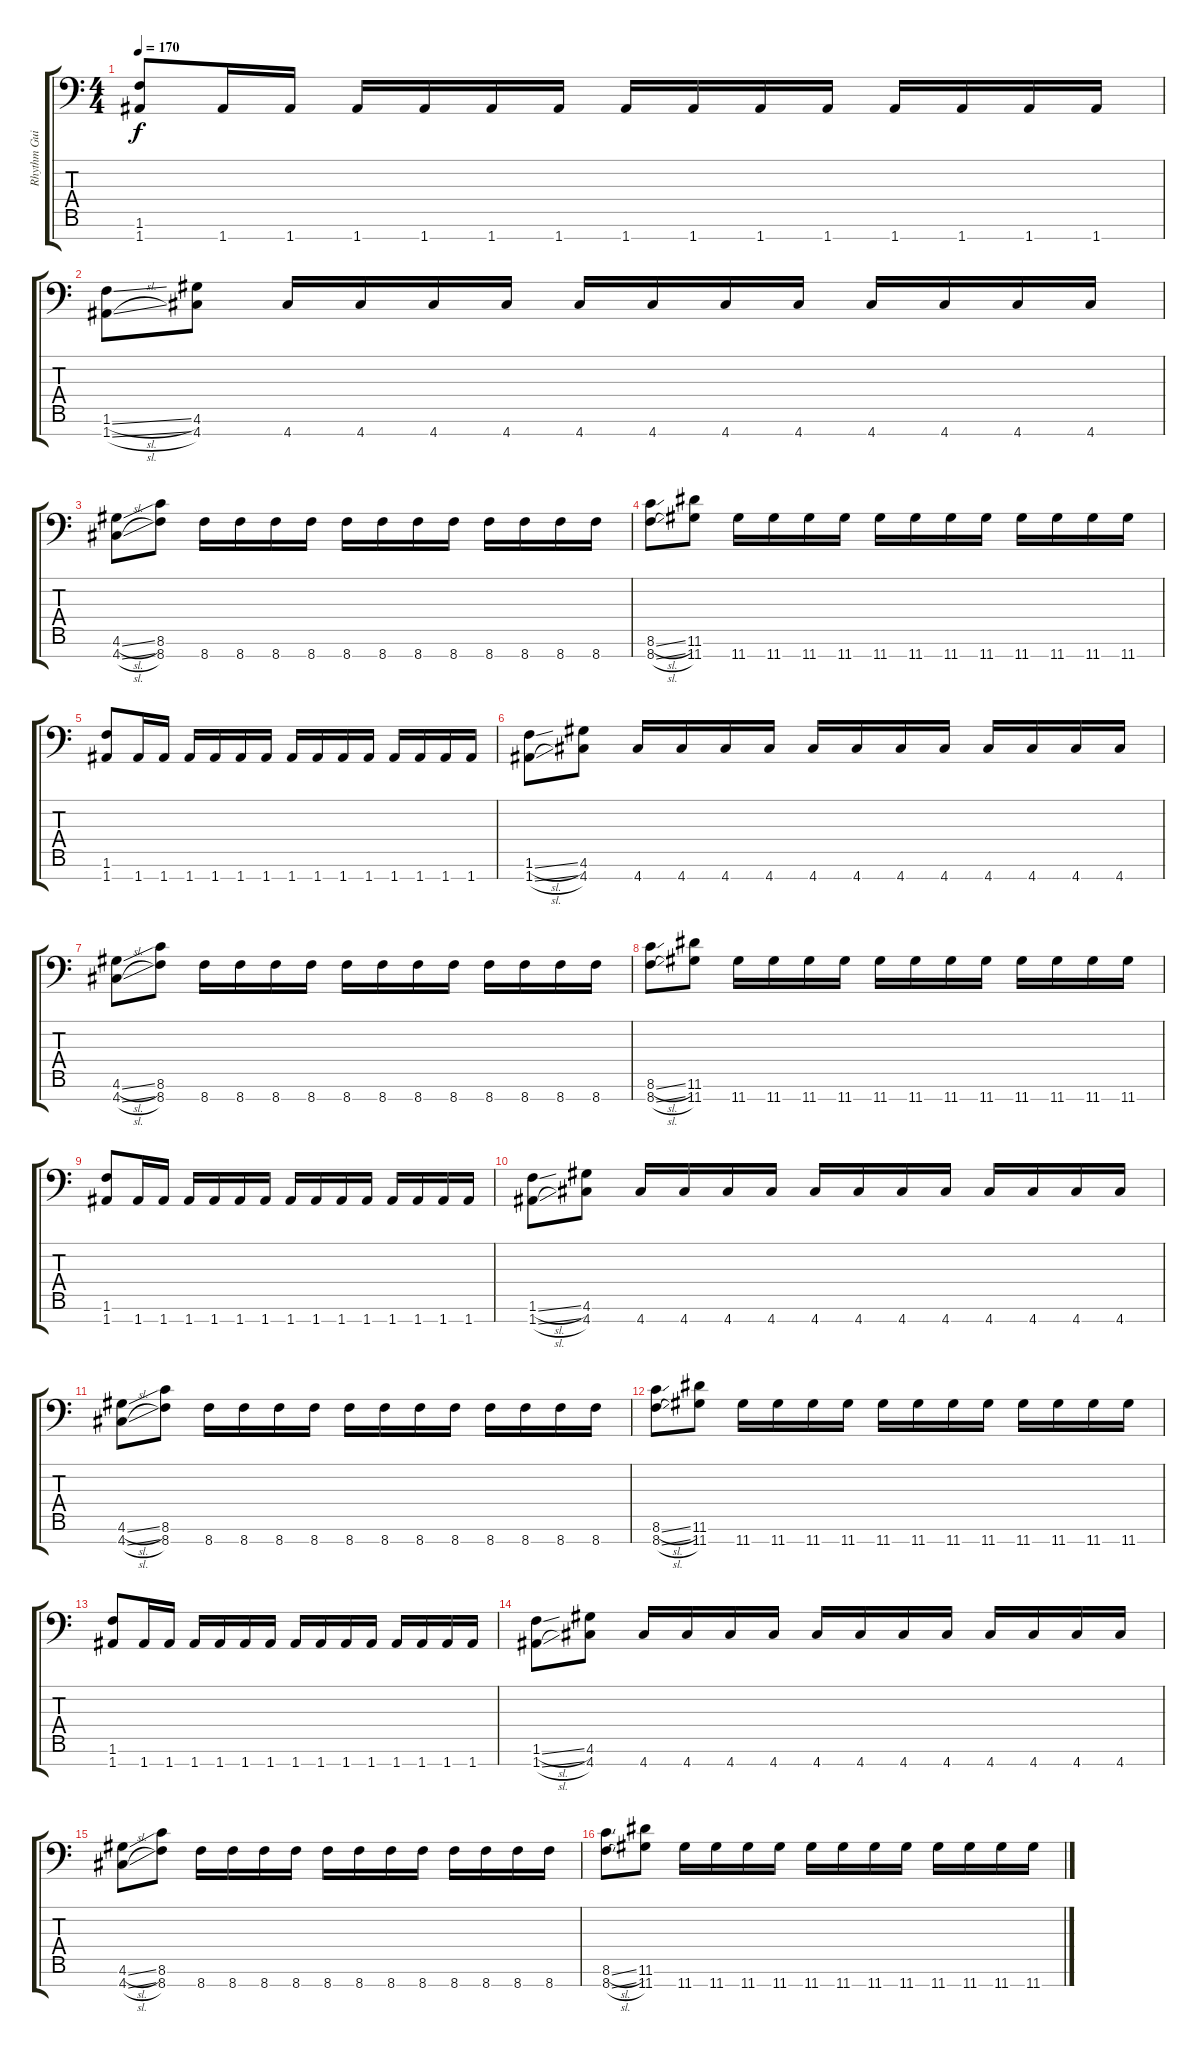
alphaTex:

\track ("Rhythm Guitar 1" "Rhythm Gui") {instrument distortionguitar}
\staff {score tabs}
\tuning (E4 B3 G3 D3 A2 E2 A1) {hide}
\ts (4 4)
\tempo 170
\clef f4
\ks c
(1.6 1.7).8{dy f} 1.7.16 1.7.16 1.7.16 1.7.16 1.7.16 1.7.16 1.7.16 1.7.16 1.7.16 1.7.16 1.7.16 1.7.16 1.7.16 1.7.16 |
(1.6{sl} 1.7{sl}).8 (4.6 4.7).8 4.7.16 4.7.16 4.7.16 4.7.16 4.7.16 4.7.16 4.7.16 4.7.16 4.7.16 4.7.16 4.7.16 4.7.16 |
(4.6{sl} 4.7{sl}).8 (8.6 8.7).8 8.7.16 8.7.16 8.7.16 8.7.16 8.7.16 8.7.16 8.7.16 8.7.16 8.7.16 8.7.16 8.7.16 8.7.16 |
(8.6{sl} 8.7{sl}).8 (11.6 11.7).8 11.7.16 11.7.16 11.7.16 11.7.16 11.7.16 11.7.16 11.7.16 11.7.16 11.7.16 11.7.16 11.7.16 11.7.16 |
(1.6 1.7).8 1.7.16 1.7.16 1.7.16 1.7.16 1.7.16 1.7.16 1.7.16 1.7.16 1.7.16 1.7.16 1.7.16 1.7.16 1.7.16 1.7.16 |
(1.6{sl} 1.7{sl}).8 (4.6 4.7).8 4.7.16 4.7.16 4.7.16 4.7.16 4.7.16 4.7.16 4.7.16 4.7.16 4.7.16 4.7.16 4.7.16 4.7.16 |
(4.6{sl} 4.7{sl}).8 (8.6 8.7).8 8.7.16 8.7.16 8.7.16 8.7.16 8.7.16 8.7.16 8.7.16 8.7.16 8.7.16 8.7.16 8.7.16 8.7.16 |
(8.6{sl} 8.7{sl}).8 (11.6 11.7).8 11.7.16 11.7.16 11.7.16 11.7.16 11.7.16 11.7.16 11.7.16 11.7.16 11.7.16 11.7.16 11.7.16 11.7.16 |
(1.6 1.7).8 1.7.16 1.7.16 1.7.16 1.7.16 1.7.16 1.7.16 1.7.16 1.7.16 1.7.16 1.7.16 1.7.16 1.7.16 1.7.16 1.7.16 |
(1.6{sl} 1.7{sl}).8 (4.6 4.7).8 4.7.16 4.7.16 4.7.16 4.7.16 4.7.16 4.7.16 4.7.16 4.7.16 4.7.16 4.7.16 4.7.16 4.7.16 |
(4.6{sl} 4.7{sl}).8 (8.6 8.7).8 8.7.16 8.7.16 8.7.16 8.7.16 8.7.16 8.7.16 8.7.16 8.7.16 8.7.16 8.7.16 8.7.16 8.7.16 |
(8.6{sl} 8.7{sl}).8 (11.6 11.7).8 11.7.16 11.7.16 11.7.16 11.7.16 11.7.16 11.7.16 11.7.16 11.7.16 11.7.16 11.7.16 11.7.16 11.7.16 |
(1.6 1.7).8 1.7.16 1.7.16 1.7.16 1.7.16 1.7.16 1.7.16 1.7.16 1.7.16 1.7.16 1.7.16 1.7.16 1.7.16 1.7.16 1.7.16 |
(1.6{sl} 1.7{sl}).8 (4.6 4.7).8 4.7.16 4.7.16 4.7.16 4.7.16 4.7.16 4.7.16 4.7.16 4.7.16 4.7.16 4.7.16 4.7.16 4.7.16 |
(4.6{sl} 4.7{sl}).8 (8.6 8.7).8 8.7.16 8.7.16 8.7.16 8.7.16 8.7.16 8.7.16 8.7.16 8.7.16 8.7.16 8.7.16 8.7.16 8.7.16 |
(8.6{sl} 8.7{sl}).8 (11.6 11.7).8 11.7.16 11.7.16 11.7.16 11.7.16 11.7.16 11.7.16 11.7.16 11.7.16 11.7.16 11.7.16 11.7.16 11.7.16
